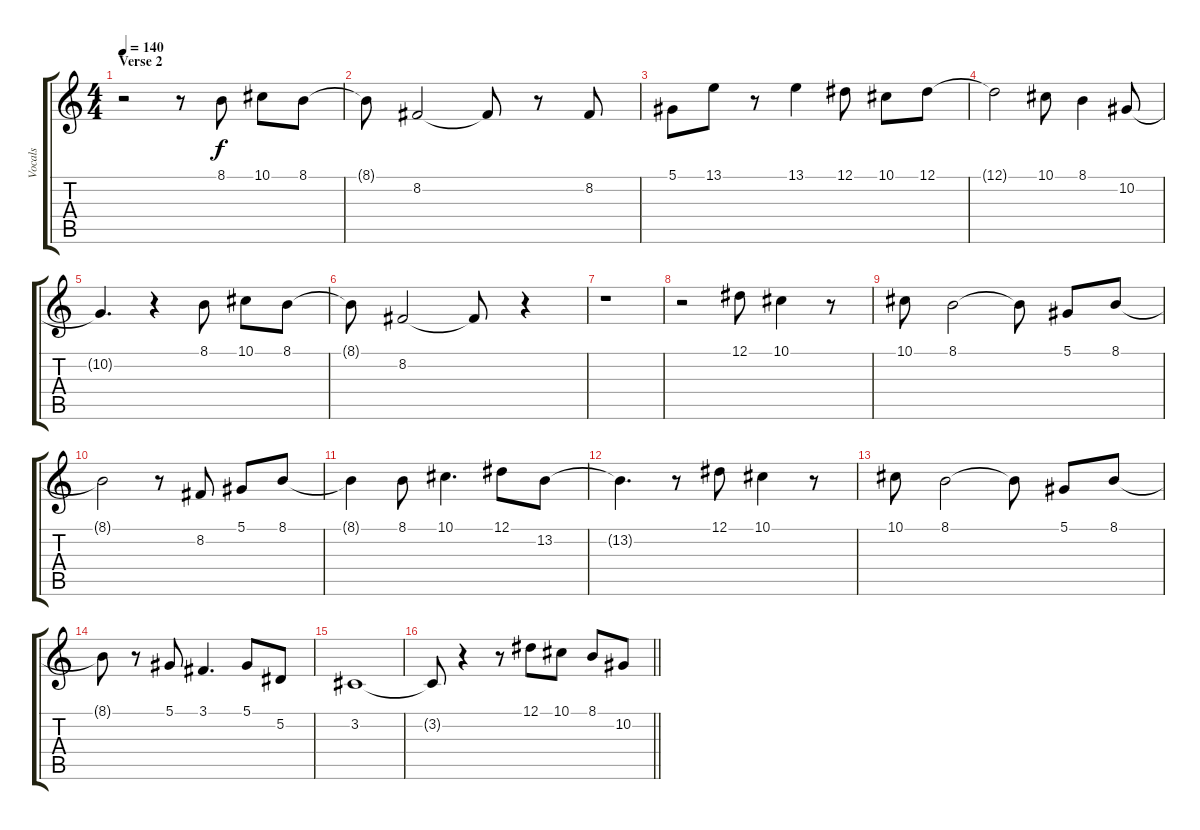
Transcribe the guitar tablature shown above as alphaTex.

\track ("Vocals" "Vocals") {instrument panflute}
\staff {score tabs}
\tuning (Eb4 Bb3 Gb3 Db3 Ab2 Eb2) {hide}
\ts (4 4)
\section ("" "Verse 2")
\tempo 140
\clef g2
\ks c
r.2{dy f} r.8 8.1.8 10.1.8 8.1.8 |
8.1{t}.8 8.2.2 8.2{t}.8 r.8 8.2.8 |
5.1.8 13.1.8 r.8 13.1.4 12.1.8 10.1.8 12.1.8 |
12.1{t}.2 10.1.8 8.1.4 10.2.8 |
10.2{t}.4{d} r.4 8.1.8 10.1.8 8.1.8 |
8.1{t}.8 8.2.2 8.2{t}.8 r.4 |
r.1 |
r.2 12.1.8 10.1.4 r.8 |
10.1.8 8.1.2 8.1{t}.8 5.1.8 8.1.8 |
8.1{t}.2 r.8 8.2.8 5.1.8 8.1.8 |
8.1{t}.4 8.1.8 10.1.4{d} 12.1.8 13.2.8 |
13.2{t}.4{d} r.8 12.1.8 10.1.4 r.8 |
10.1.8 8.1.2 8.1{t}.8 5.1.8 8.1.8 |
8.1{t}.8 r.8 5.1.8 3.1.4{d} 5.1.8 5.2.8 |
3.2.1 |
\barLineRight lightlight
3.2{t}.8 r.4 r.8 12.1.8 10.1.8 8.1.8 10.2.8
